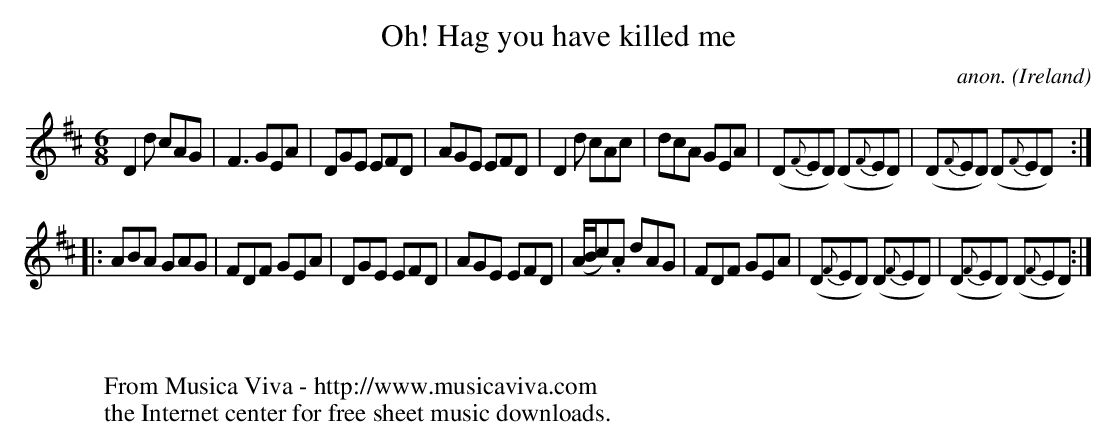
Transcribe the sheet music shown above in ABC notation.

X:1
T:Oh! Hag you have killed me
C:anon.
O:Ireland
M:6/8
L:1/8
K:D
D2d cAG|F3 GEA|DGE EFD|AGE EFD|D2d cAc|dcA GEA|(D{F}ED) (D{F}ED)|(D{F}ED) (D{F}ED):|
|:ABA GAG|FDF GEA|DGE EFD|AGE EFD|(A/B/c).A dAG|FDF GEA|(D{F}ED) (D{F}ED)|(D{F}ED) (D{F}ED):|
W:
W:
W: From Musica Viva - http://www.musicaviva.com
W: the Internet center for free sheet music downloads.
